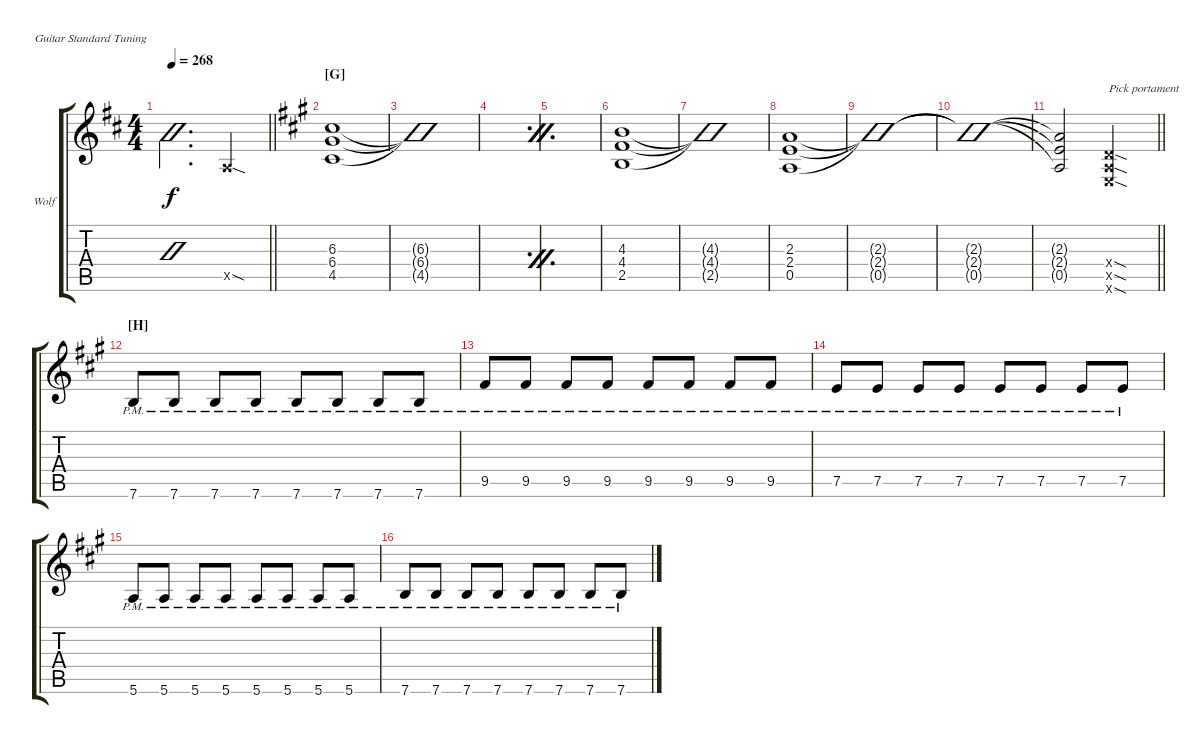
\defaultSystemsLayout 4
\bracketExtendMode groupsimilarinstruments
\firstSystemTrackNameOrientation horizontal
\otherSystemsTrackNameOrientation horizontal
\track ("Wolf Hoffmann (2)" "Wolf") {instrument distortionguitar}
\staff {score tabs}
\tuning (E4 B3 G3 D3 A2 E2)
\ts (4 4)
\tempo 268
\clef g2
\barLineRight lightlight
\ks d
(4.3{t} 4.4{t} 2.5{t}).2{d dy f slashed} 0.5{sod x}.4 |
\section ("G" "")
\ks a
(4.5 6.4 6.3).1 |
(6.3{t} 6.4{t} 4.5{t}).1{slashed} |
\simile firstofdouble
|
\simile secondofdouble
|
\simile none
(2.5 4.4 4.3).1 |
(4.3{t} 4.4{t} 2.5{t}).1{slashed} |
(0.5 2.4 2.3).1 |
(2.3{t} 2.4{t} 0.5{t}).1{slashed} |
(0.5{t} 2.4{t} 2.3{t}).1{slashed} |
\barLineRight lightlight
(2.3{t} 2.4{t} 0.5{t}).2 (0.5{sod x} 0.6{sod x} 0.4{sod x}).2{txt "Pick portament"} |
\section ("H" "")
7.6{pm}.8 7.6{pm}.8 7.6{pm}.8 7.6{pm}.8 7.6{pm}.8 7.6{pm}.8 7.6{pm}.8 7.6{pm}.8 |
9.5{pm}.8 9.5{pm}.8 9.5{pm}.8 9.5{pm}.8 9.5{pm}.8 9.5{pm}.8 9.5{pm}.8 9.5{pm}.8 |
7.5{pm}.8 7.5{pm}.8 7.5{pm}.8 7.5{pm}.8 7.5{pm}.8 7.5{pm}.8 7.5{pm}.8 7.5{pm}.8 |
5.6{pm}.8 5.6{pm}.8 5.6{pm}.8 5.6{pm}.8 5.6{pm}.8 5.6{pm}.8 5.6{pm}.8 5.6{pm}.8 |
7.6{pm}.8 7.6{pm}.8 7.6{pm}.8 7.6{pm}.8 7.6{pm}.8 7.6{pm}.8 7.6{pm}.8 7.6{pm}.8
